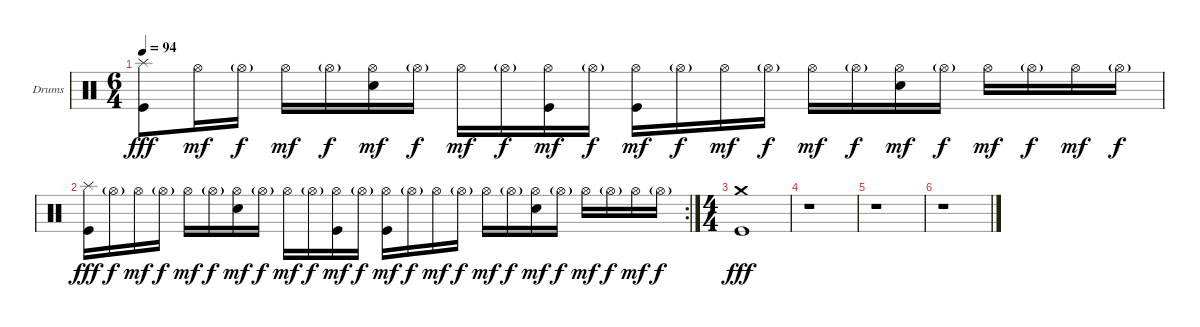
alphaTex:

\bracketExtendMode groupsimilarinstruments
\firstSystemTrackNameOrientation horizontal
\otherSystemsTrackNameOrientation horizontal
\track ("Drumkit" "Drums") {instrument percussion}
\staff {score}
\articulation defaults
\ts (6 4)
\tempo 94
\clef neutral
\ks c
("Splash (hit)" "Kick (hit)").8{dy fff} "Hi-Hat (open)".16{dy mf} "Hi-Hat (open)"{g}.16{dy f} "Hi-Hat (open)".16{dy mf} "Hi-Hat (open)"{g}.16{dy f} ("Hi-Hat (open)" "Snare (hit) 2").16{dy mf} "Hi-Hat (open)"{g}.16{dy f} "Hi-Hat (open)".16{dy mf} "Hi-Hat (open)"{g}.16{dy f} ("Hi-Hat (open)" "Kick (hit)").16{dy mf} "Hi-Hat (open)"{g}.16{dy f} ("Hi-Hat (open)" "Kick (hit)").16{dy mf} "Hi-Hat (open)"{g}.16{dy f} "Hi-Hat (open)".16{dy mf} "Hi-Hat (open)"{g}.16{dy f} "Hi-Hat (open)".16{dy mf} "Hi-Hat (open)"{g}.16{dy f} ("Hi-Hat (open)" "Snare (hit) 2").16{dy mf} "Hi-Hat (open)"{g}.16{dy f} "Hi-Hat (open)".16{dy mf} "Hi-Hat (open)"{g}.16{dy f} "Hi-Hat (open)".16{dy mf} "Hi-Hat (open)"{g}.16{dy f} |
\rc 2
("Splash (hit)" "Kick (hit)").16{dy fff} "Hi-Hat (open)"{g}.16{dy f} "Hi-Hat (open)".16{dy mf} "Hi-Hat (open)"{g}.16{dy f} "Hi-Hat (open)".16{dy mf} "Hi-Hat (open)"{g}.16{dy f} ("Hi-Hat (open)" "Snare (hit) 2").16{dy mf} "Hi-Hat (open)"{g}.16{dy f} "Hi-Hat (open)".16{dy mf} "Hi-Hat (open)"{g}.16{dy f} ("Hi-Hat (open)" "Kick (hit)").16{dy mf} "Hi-Hat (open)"{g}.16{dy f} ("Hi-Hat (open)" "Kick (hit)").16{dy mf} "Hi-Hat (open)"{g}.16{dy f} "Hi-Hat (open)".16{dy mf} "Hi-Hat (open)"{g}.16{dy f} "Hi-Hat (open)".16{dy mf} "Hi-Hat (open)"{g}.16{dy f} ("Hi-Hat (open)" "Snare (hit) 2").16{dy mf} "Hi-Hat (open)"{g}.16{dy f} "Hi-Hat (open)".16{dy mf} "Hi-Hat (open)"{g}.16{dy f} "Hi-Hat (open)".16{dy mf} "Hi-Hat (open)"{g}.16{dy f} |
\ts (4 4)
("Crash medium (hit)" "Kick (hit)").1{dy fff} |
r.1 |
r.1 |
r.1
